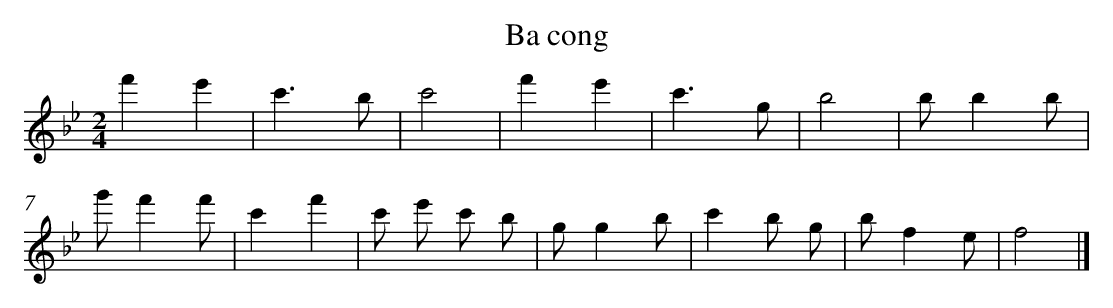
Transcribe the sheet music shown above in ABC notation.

X:1
T: Ba cong
L: 1/8
M: 2/4
K: Bb
f'2e'2 [I:setbarnb 1]|
c'3b |
c'4 |
f'2e'2 |
c'3g |
b4 |
bb2b |
g'f'2f' |
c'2f'2 |
c' e' c' b |
gg2b |
c'2b g |
bf2e |
f4 |]
